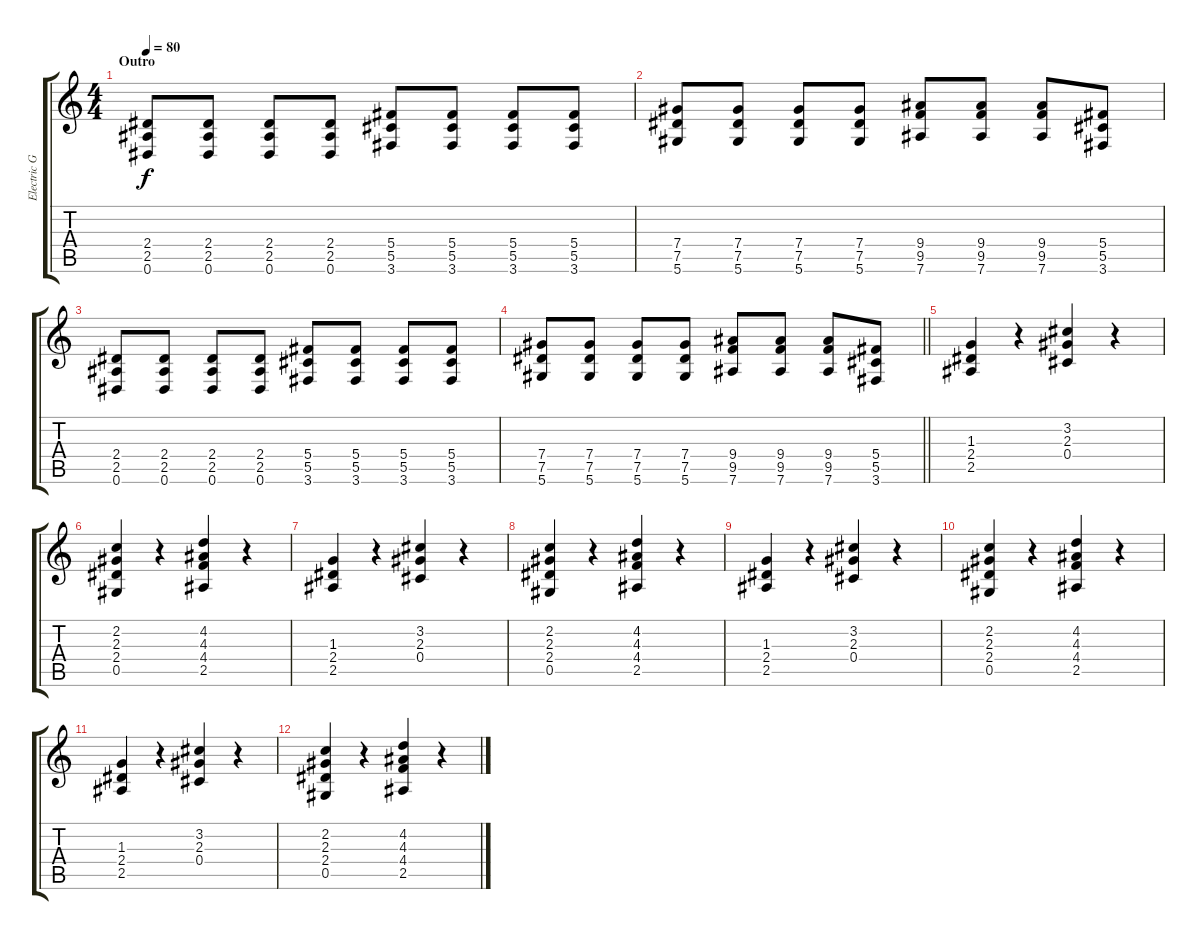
\track ("Electric Guitar" "Electric G") {instrument overdrivenguitar}
\staff {score tabs}
\tuning (Eb4 Bb3 Gb3 Db3 Ab2 Eb2) {hide}
\ts (4 4)
\section ("" "Outro")
\tempo 80
\clef g2
\ks c
(2.4 2.5 0.6).8{dy f} (2.4 2.5 0.6).8 (2.4 2.5 0.6).8 (2.4 2.5 0.6).8 (5.4 5.5 3.6).8 (5.4 5.5 3.6).8 (5.4 5.5 3.6).8 (5.4 5.5 3.6).8 |
(7.4 7.5 5.6).8 (7.4 7.5 5.6).8 (7.4 7.5 5.6).8 (7.4 7.5 5.6).8 (9.4 9.5 7.6).8 (9.4 9.5 7.6).8 (9.4 9.5 7.6).8 (5.4 5.5 3.6).8 |
(2.4 2.5 0.6).8 (2.4 2.5 0.6).8 (2.4 2.5 0.6).8 (2.4 2.5 0.6).8 (5.4 5.5 3.6).8 (5.4 5.5 3.6).8 (5.4 5.5 3.6).8 (5.4 5.5 3.6).8 |
\barLineRight lightlight
(7.4 7.5 5.6).8 (7.4 7.5 5.6).8 (7.4 7.5 5.6).8 (7.4 7.5 5.6).8 (9.4 9.5 7.6).8 (9.4 9.5 7.6).8 (9.4 9.5 7.6).8 (5.4 5.5 3.6).8 |
(1.3 2.4 2.5).4 r.4 (3.2 2.3 0.4).4 r.4 |
(2.2 2.3 2.4 0.5).4 r.4 (4.2 4.3 4.4 2.5).4 r.4 |
(1.3 2.4 2.5).4 r.4 (3.2 2.3 0.4).4 r.4 |
(2.2 2.3 2.4 0.5).4 r.4 (4.2 4.3 4.4 2.5).4 r.4 |
(1.3 2.4 2.5).4 r.4 (3.2 2.3 0.4).4 r.4 |
(2.2 2.3 2.4 0.5).4 r.4 (4.2 4.3 4.4 2.5).4 r.4 |
(1.3 2.4 2.5).4 r.4 (3.2 2.3 0.4).4 r.4 |
(2.2 2.3 2.4 0.5).4 r.4 (4.2 4.3 4.4 2.5).4 r.4
